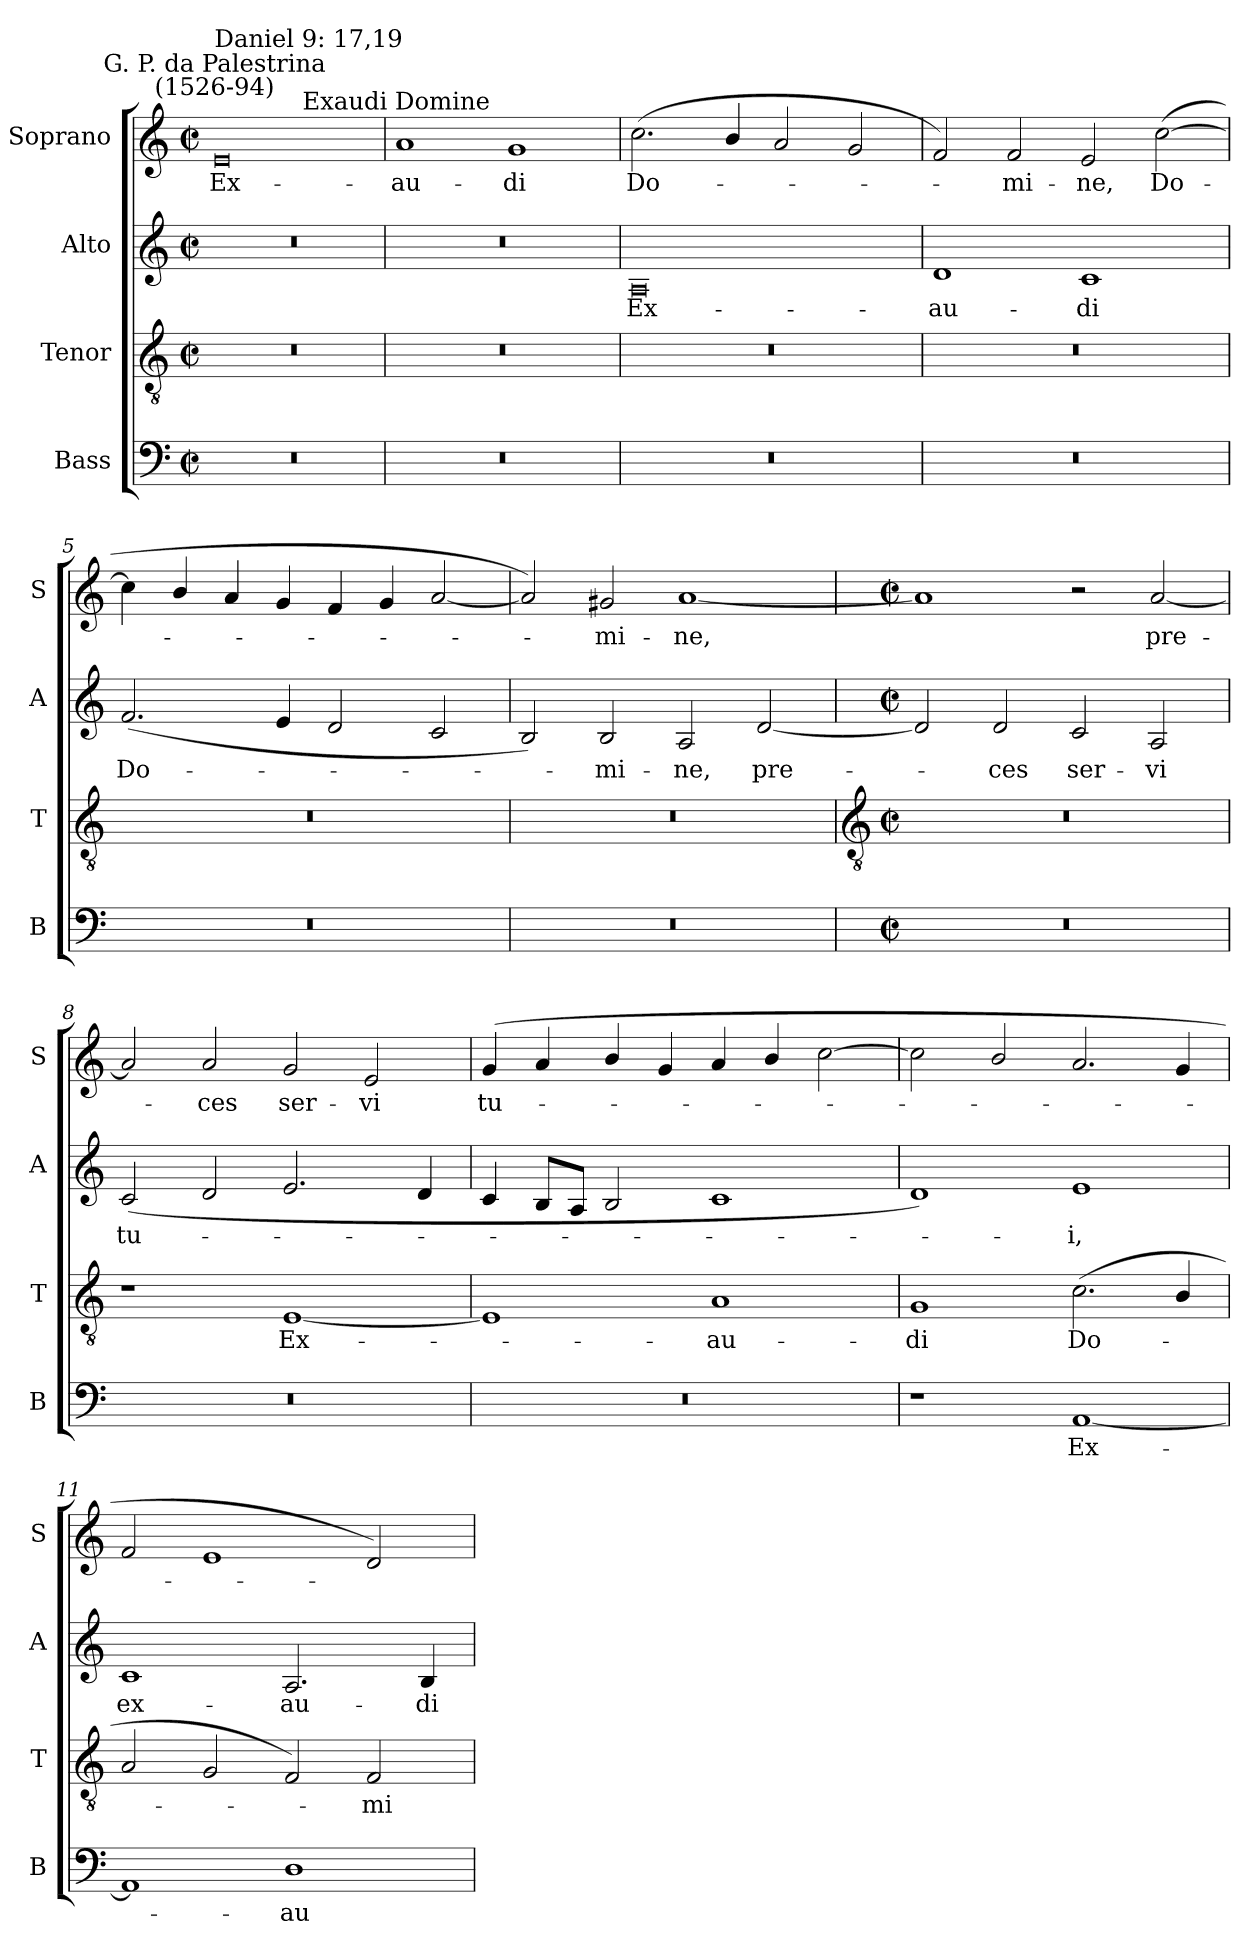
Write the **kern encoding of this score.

**kern	**text	**kern	**text	**kern	**text	**kern	**text
*part4	*part4	*part3	*part3	*part2	*part2	*part1	*part1
*staff4	*staff4	*staff3	*staff3	*staff2	*staff2	*staff1	*staff1
*I"Bass	*	*I"Tenor	*	*I"Alto	*	*I"Soprano	*
*I'B	*	*I'T	*	*I'A	*	*I'S	*
*clefF4	*	*clefGv2	*	*clefG2	*	*clefG2	*
*k[]	*	*k[]	*	*k[]	*	*k[]	*
*C:	*	*C:	*	*C:	*	*C:	*
*M4/2	*	*M4/2	*	*M4/2	*	*M4/2	*
*met(c|)	*	*met(c|)	*	*met(c|)	*	*met(c|)	*
=1	=1	=1	=1	=1	=1	=1	=1
!	!	!	!	!	!	!LO:TX:a:cj:t=G. P. da Palestrina\n(1526-94)	!
!	!	!	!	!	!	!LO:TX:a:t=Daniel 9&colon; 17,19	!
!	!	!	!	!	!	!	!LO:LY:b
0r	.	0r	.	0r	.	0e	Ex-
=2	=2	=2	=2	=2	=2	=2	=2
!	!	!	!	!	!	!LO:TX:a:cj:t=Exaudi Domine	!
!	!	!	!	!	!	!	!LO:LY:b
0r	.	0r	.	0r	.	1a	-au-
!	!	!	!	!	!	!	!LO:LY:b
.	.	.	.	.	.	1g	-di
=3	=3	=3	=3	=3	=3	=3	=3
!	!	!	!	!	!LO:LY:b	!	!LO:LY:b
0r	.	0r	.	0A	Ex-	(<2.cc	Do-
.	.	.	.	.	.	4b/	.
.	.	.	.	.	.	2a	.
.	.	.	.	.	.	2g	.
=4	=4	=4	=4	=4	=4	=4	=4
!	!	!	!	!	!LO:LY:b	!	!
0r	.	0r	.	1d	-au-	2f)	.
!	!	!	!	!	!	!	!LO:LY:b
.	.	.	.	.	.	2f	mi-
!	!	!	!	!	!LO:LY:b	!	!LO:LY:b
.	.	.	.	1c	-di	2e	-ne,
!	!	!	!	!	!	!	!LO:LY:b
.	.	.	.	.	.	(<[2cc	Do-
=5	=5	=5	=5	=5	=5	=5	=5
!	!	!	!	!	!LO:LY:b	!	!
0r	.	0r	.	(<2.f	Do-	4cc\]	.
.	.	.	.	.	.	4b/	.
.	.	.	.	.	.	4a	.
.	.	.	.	4e	.	4g	.
.	.	.	.	2d	.	4f	.
.	.	.	.	.	.	4g	.
.	.	.	.	2c	.	[2a	.
=6	=6	=6	=6	=6	=6	=6	=6
0r	.	0r	.	2B)	.	2a])	.
!	!	!	!	!	!LO:LY:b	!	!LO:LY:b
.	.	.	.	2B	mi-	2g#X	mi-
!	!	!	!	!	!LO:LY:b	!	!LO:LY:b
.	.	.	.	2A	-ne,	[1a	-ne,
!	!	!	!	!	!LO:LY:b	!	!
.	.	.	.	[2d	pre-	.	.
!!LO:LB:g=z
=7	=7	=7	=7	=7	=7	=7	=7
*	*	*clefGv2	*	*	*	*	*
*M4/2	*	*M4/2	*	*M4/2	*	*M4/2	*
*met(c|)	*	*met(c|)	*	*met(c|)	*	*met(c|)	*
0r	.	0r	.	2d]	.	1a]	.
!	!	!	!	!	!LO:LY:b	!	!
.	.	.	.	2d	ces	.	.
!	!	!	!	!	!LO:LY:b	!	!
.	.	.	.	2c	ser-	2r	.
!	!	!	!	!	!LO:LY:b	!	!LO:LY:b
.	.	.	.	2A	-vi	[2a	pre-
=8	=8	=8	=8	=8	=8	=8	=8
!	!	!	!	!	!LO:LY:b	!	!
0r	.	1r	.	(<2c	tu-	2a]	.
!	!	!	!	!	!	!	!LO:LY:b
.	.	.	.	2d	.	2a	ces
!	!	!	!LO:LY:b	!	!	!	!LO:LY:b
.	.	[1E	Ex-	2.e	.	2g	ser-
!	!	!	!	!	!	!	!LO:LY:b
.	.	.	.	.	.	2e	-vi
.	.	.	.	4d	.	.	.
=9	=9	=9	=9	=9	=9	=9	=9
!	!	!	!	!	!	!	!LO:LY:b
0r	.	1E]	.	4c	.	(<4g	tu-
.	.	.	.	8BL	.	4a	.
.	.	.	.	8AJ	.	.	.
.	.	.	.	2B	.	4b/	.
.	.	.	.	.	.	4g	.
!	!	!	!LO:LY:b	!	!	!	!
.	.	1A	au-	1c	.	4a	.
.	.	.	.	.	.	4b/	.
.	.	.	.	.	.	[2cc\	.
=10	=10	=10	=10	=10	=10	=10	=10
!	!	!	!LO:LY:b	!	!	!	!
1r	.	1G	-di	1d)	.	2cc\]	.
.	.	.	.	.	.	2b/	.
!	!LO:LY:b	!	!LO:LY:b	!	!LO:LY:b	!	!
[1AA	Ex-	(<2.c	Do-	1e	i,	2.a	.
.	.	4B/	.	.	.	4g	.
=11	=11	=11	=11	=11	=11	=11	=11
!	!	!	!	!	!LO:LY:b	!	!
1AA]	.	2A	.	1c	ex-	2f	.
.	.	2G	.	.	.	1e	.
!	!LO:LY:b	!	!	!	!LO:LY:b	!	!
1D	au-	2F)	.	2.A	-au-	.	.
!	!	!	!LO:LY:b	!	!	!	!
.	.	2F	mi-	.	.	2d)	.
!	!	!	!	!	!LO:LY:b	!	!
.	.	.	.	4B	-di	.	.
=	=	=	=	=	=	=	=
*-	*-	*-	*-	*-	*-	*-	*-
